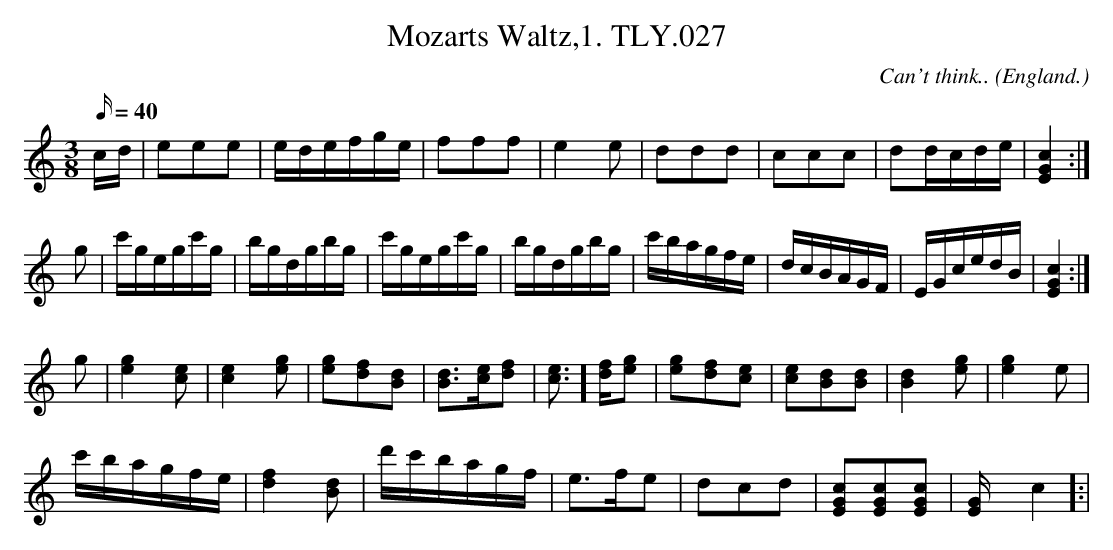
X:1
T:Mozarts Waltz,1. TLY.027
M:3/8
L:1/16
Q:40
C:Can't think..
O:England.
K:C
cd|e2e2e2|edefge|f2f2f2|e4e2|d2d2d2|c2c2c2|d2dcde|[E4G4c4]:|!
g2|c'gegc'g|bgdgbg|c'gegc'g|bgdgbg|c'bagfe|dcBAGF|EGcedB|[E4G4c4]:|!
g2|[e4g4] [c2e2]|[c4e4] [e2g2]|[e2g2][d2f2][B2d2]|[B3d3][ce][d2f2]|[c3e3
][df][e2g2]|[e2g2][d2f2][c2e2]|[c2e2][B2d2][B2d2]|[B4d4][e2g2]|[e4g4] e2
|!
c'bagfe|[d4f4][d2B2]|d'c'bagf|e3fe2|d2c2d2|[E2G2c2][E2G2c2][E2G2c2]|[E4G
4c4]:|
